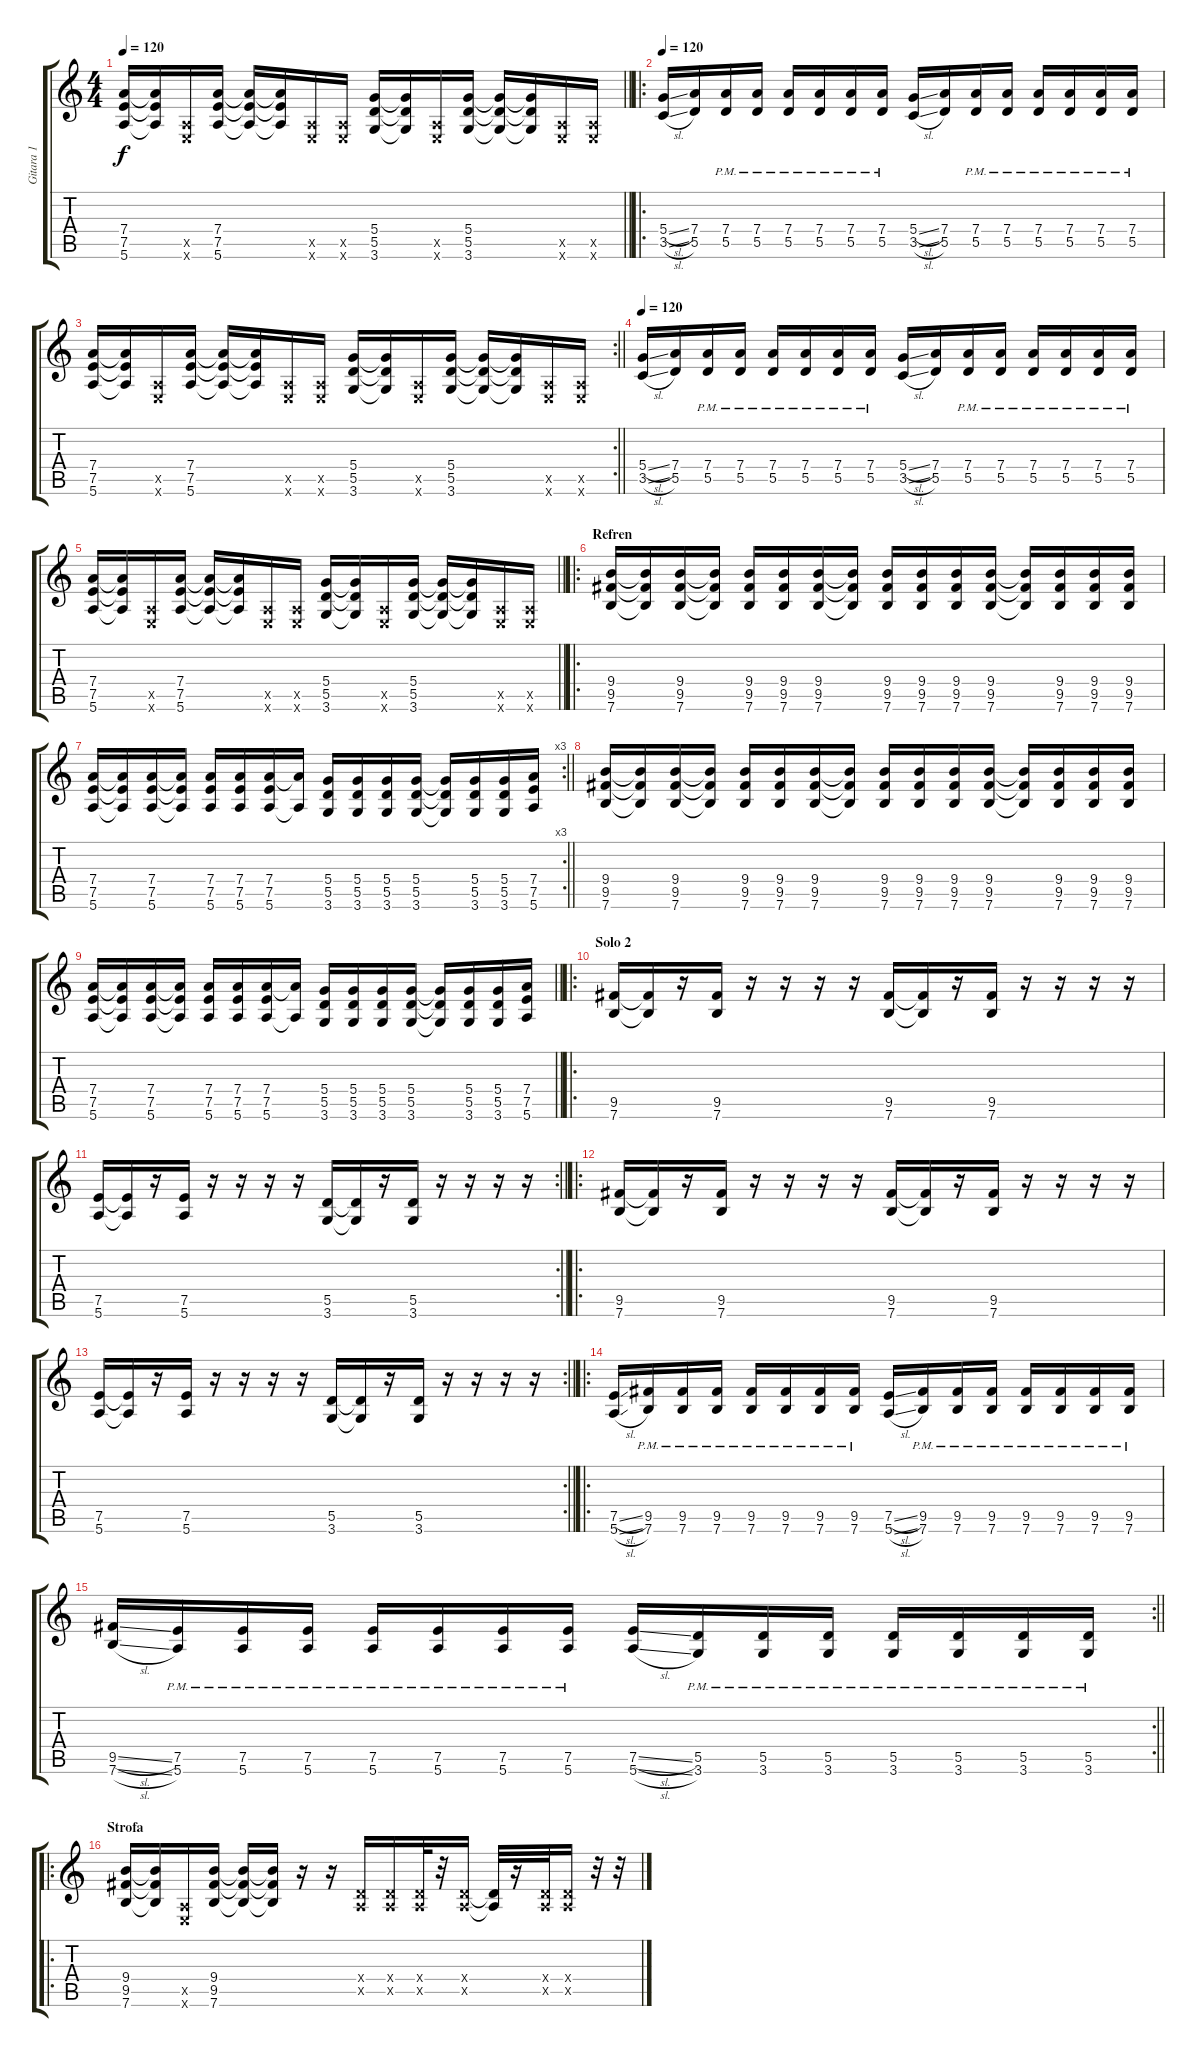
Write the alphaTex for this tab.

\track ("Gitara 1" "Gitara 1") {instrument overdrivenguitar}
\staff {score tabs}
\tuning (E4 B3 G3 D3 A2 E2) {hide}
\ts (4 4)
\tempo 120
\clef g2
\barLineRight lightlight
\ks c
(7.4 7.5 5.6).16{dy f} (7.4{t} 7.5{t} 5.6{t}).16 (0.5{x} 0.6{x}).16 (7.4 7.5 5.6).16 (7.4{t} 7.5{t} 5.6{t}).16 (7.4{t} 7.5{t} 5.6{t}).16 (0.5{x} 0.6{x}).16 (0.5{x} 0.6{x}).16 (5.4 5.5 3.6).16 (5.4{t} 5.5{t} 3.6{t}).16 (0.5{x} 0.6{x}).16 (5.4 5.5 3.6).16 (5.4{t} 5.5{t} 3.6{t}).16 (5.4{t} 5.5{t} 3.6{t}).16 (0.5{x} 0.6{x}).16 (0.5{x} 0.6{x}).16 |
\ro
\tempo 120
(5.4{sl} 3.5{sl}).16 (7.4 5.5).16 (7.4{pm} 5.5{pm}).16 (7.4{pm} 5.5{pm}).16 (7.4{pm} 5.5{pm}).16 (7.4{pm} 5.5{pm}).16 (7.4{pm} 5.5{pm}).16 (7.4{pm} 5.5{pm}).16 (5.4{sl} 3.5{sl}).16 (7.4 5.5).16 (7.4{pm} 5.5{pm}).16 (7.4{pm} 5.5{pm}).16 (7.4{pm} 5.5{pm}).16 (7.4{pm} 5.5{pm}).16 (7.4{pm} 5.5{pm}).16 (7.4{pm} 5.5{pm}).16 |
\rc 2
\barLineRight lightlight
(7.4 7.5 5.6).16 (7.4{t} 7.5{t} 5.6{t}).16 (0.5{x} 0.6{x}).16 (7.4 7.5 5.6).16 (7.4{t} 7.5{t} 5.6{t}).16 (7.4{t} 7.5{t} 5.6{t}).16 (0.5{x} 0.6{x}).16 (0.5{x} 0.6{x}).16 (5.4 5.5 3.6).16 (5.4{t} 5.5{t} 3.6{t}).16 (0.5{x} 0.6{x}).16 (5.4 5.5 3.6).16 (5.4{t} 5.5{t} 3.6{t}).16 (5.4{t} 5.5{t} 3.6{t}).16 (0.5{x} 0.6{x}).16 (0.5{x} 0.6{x}).16 |
\tempo 120
(5.4{sl} 3.5{sl}).16 (7.4 5.5).16 (7.4{pm} 5.5{pm}).16 (7.4{pm} 5.5{pm}).16 (7.4{pm} 5.5{pm}).16 (7.4{pm} 5.5{pm}).16 (7.4{pm} 5.5{pm}).16 (7.4{pm} 5.5{pm}).16 (5.4{sl} 3.5{sl}).16 (7.4 5.5).16 (7.4{pm} 5.5{pm}).16 (7.4{pm} 5.5{pm}).16 (7.4{pm} 5.5{pm}).16 (7.4{pm} 5.5{pm}).16 (7.4{pm} 5.5{pm}).16 (7.4{pm} 5.5{pm}).16 |
\barLineRight lightlight
(7.4 7.5 5.6).16 (7.4{t} 7.5{t} 5.6{t}).16 (0.5{x} 0.6{x}).16 (7.4 7.5 5.6).16 (7.4{t} 7.5{t} 5.6{t}).16 (7.4{t} 7.5{t} 5.6{t}).16 (0.5{x} 0.6{x}).16 (0.5{x} 0.6{x}).16 (5.4 5.5 3.6).16 (5.4{t} 5.5{t} 3.6{t}).16 (0.5{x} 0.6{x}).16 (5.4 5.5 3.6).16 (5.4{t} 5.5{t} 3.6{t}).16 (5.4{t} 5.5{t} 3.6{t}).16 (0.5{x} 0.6{x}).16 (0.5{x} 0.6{x}).16 |
\ro
\section ("" "Refren")
(9.4 9.5 7.6).16 (9.4{t} 9.5{t} 7.6{t}).16 (9.4 9.5 7.6).16 (9.4{t} 9.5{t} 7.6{t}).16 (9.4 9.5 7.6).16 (9.4 9.5 7.6).16 (9.4 9.5 7.6).16 (9.4{t} 9.5{t} 7.6{t}).16 (9.4 9.5 7.6).16 (9.4 9.5 7.6).16 (9.4 9.5 7.6).16 (9.4 9.5 7.6).16 (9.4{t} 9.5{t} 7.6{t}).16 (9.4 9.5 7.6).16 (9.4 9.5 7.6).16 (9.4 9.5 7.6).16 |
\rc 3
\barLineRight lightlight
(7.4 7.5 5.6).16 (7.4{t} 7.5{t} 5.6{t}).16 (7.4 7.5 5.6).16 (7.4{t} 7.5{t} 5.6{t}).16 (7.4 7.5 5.6).16 (7.4 7.5 5.6).16 (7.4 7.5 5.6).16 (7.4{t} 5.6{t}).16 (5.4 5.5 3.6).16 (5.4 5.5 3.6).16 (5.4 5.5 3.6).16 (5.4 5.5 3.6).16 (5.4{t} 5.5{t} 3.6{t}).16 (5.4 5.5 3.6).16 (5.4 5.5 3.6).16 (7.4 7.5 5.6).16 |
(9.4 9.5 7.6).16 (9.4{t} 9.5{t} 7.6{t}).16 (9.4 9.5 7.6).16 (9.4{t} 9.5{t} 7.6{t}).16 (9.4 9.5 7.6).16 (9.4 9.5 7.6).16 (9.4 9.5 7.6).16 (9.4{t} 9.5{t} 7.6{t}).16 (9.4 9.5 7.6).16 (9.4 9.5 7.6).16 (9.4 9.5 7.6).16 (9.4 9.5 7.6).16 (9.4{t} 9.5{t} 7.6{t}).16 (9.4 9.5 7.6).16 (9.4 9.5 7.6).16 (9.4 9.5 7.6).16 |
\barLineRight lightlight
(7.4 7.5 5.6).16 (7.4{t} 7.5{t} 5.6{t}).16 (7.4 7.5 5.6).16 (7.4{t} 7.5{t} 5.6{t}).16 (7.4 7.5 5.6).16 (7.4 7.5 5.6).16 (7.4 7.5 5.6).16 (7.4{t} 5.6{t}).16 (5.4 5.5 3.6).16 (5.4 5.5 3.6).16 (5.4 5.5 3.6).16 (5.4 5.5 3.6).16 (5.4{t} 5.5{t} 3.6{t}).16 (5.4 5.5 3.6).16 (5.4 5.5 3.6).16 (7.4 7.5 5.6).16 |
\ro
\section ("" "Solo 2")
(9.5 7.6).16 (9.5{t} 7.6{t}).16 r.16 (9.5 7.6).16 r.16 r.16 r.16 r.16 (9.5 7.6).16 (9.5{t} 7.6{t}).16 r.16 (9.5 7.6).16 r.16 r.16 r.16 r.16 |
\rc 2
\barLineRight lightlight
(7.5 5.6).16 (7.5{t} 5.6{t}).16 r.16 (7.5 5.6).16 r.16 r.16 r.16 r.16 (5.5 3.6).16 (5.5{t} 3.6{t}).16 r.16 (5.5 3.6).16 r.16 r.16 r.16 r.16 |
\ro
(9.5 7.6).16 (9.5{t} 7.6{t}).16 r.16 (9.5 7.6).16 r.16 r.16 r.16 r.16 (9.5 7.6).16 (9.5{t} 7.6{t}).16 r.16 (9.5 7.6).16 r.16 r.16 r.16 r.16 |
\rc 2
\barLineRight lightlight
(7.5 5.6).16 (7.5{t} 5.6{t}).16 r.16 (7.5 5.6).16 r.16 r.16 r.16 r.16 (5.5 3.6).16 (5.5{t} 3.6{t}).16 r.16 (5.5 3.6).16 r.16 r.16 r.16 r.16 |
\ro
(7.5{sl} 5.6{sl}).16 (9.5{pm} 7.6).16 (9.5{pm} 7.6).16 (9.5{pm} 7.6).16 (9.5{pm} 7.6).16 (9.5{pm} 7.6).16 (9.5{pm} 7.6).16 (9.5{pm} 7.6).16 (7.5{sl} 5.6{sl}).16 (9.5{pm} 7.6).16 (9.5{pm} 7.6).16 (9.5{pm} 7.6).16 (9.5{pm} 7.6).16 (9.5{pm} 7.6).16 (9.5{pm} 7.6).16 (9.5{pm} 7.6).16 |
\rc 2
\barLineRight lightlight
(9.5{sl} 7.6{sl}).16 (7.5{pm} 5.6).16 (7.5{pm} 5.6).16 (7.5{pm} 5.6).16 (7.5{pm} 5.6).16 (7.5{pm} 5.6).16 (7.5{pm} 5.6).16 (7.5{pm} 5.6).16 (7.5{sl} 5.6{sl}).16 (5.5{pm} 3.6).16 (5.5{pm} 3.6).16 (5.5{pm} 3.6).16 (5.5{pm} 3.6).16 (5.5{pm} 3.6).16 (5.5{pm} 3.6).16 (5.5{pm} 3.6).16 |
\ro
\section ("" "Strofa")
(9.4 9.5 7.6).16 (9.4{t} 9.5{t} 7.6{t}).16 (0.5{x} 0.6{x}).16 (9.4 9.5 7.6).16 (9.4{t} 9.5{t} 7.6{t}).16 (9.4{t} 9.5{t} 7.6{t}).16 r.16 r.16 (0.4{x} 0.5{x}).16 (0.4{x} 0.5{x}).16 (0.4{x} 0.5{x}).32 r.32 (0.4{x} 0.5{x}).16 (0.4{t} 0.5{t}).32 r.16 (0.4{x} 0.5{x}).32 (0.4{x} 0.5{x}).16 r.32 r.32
